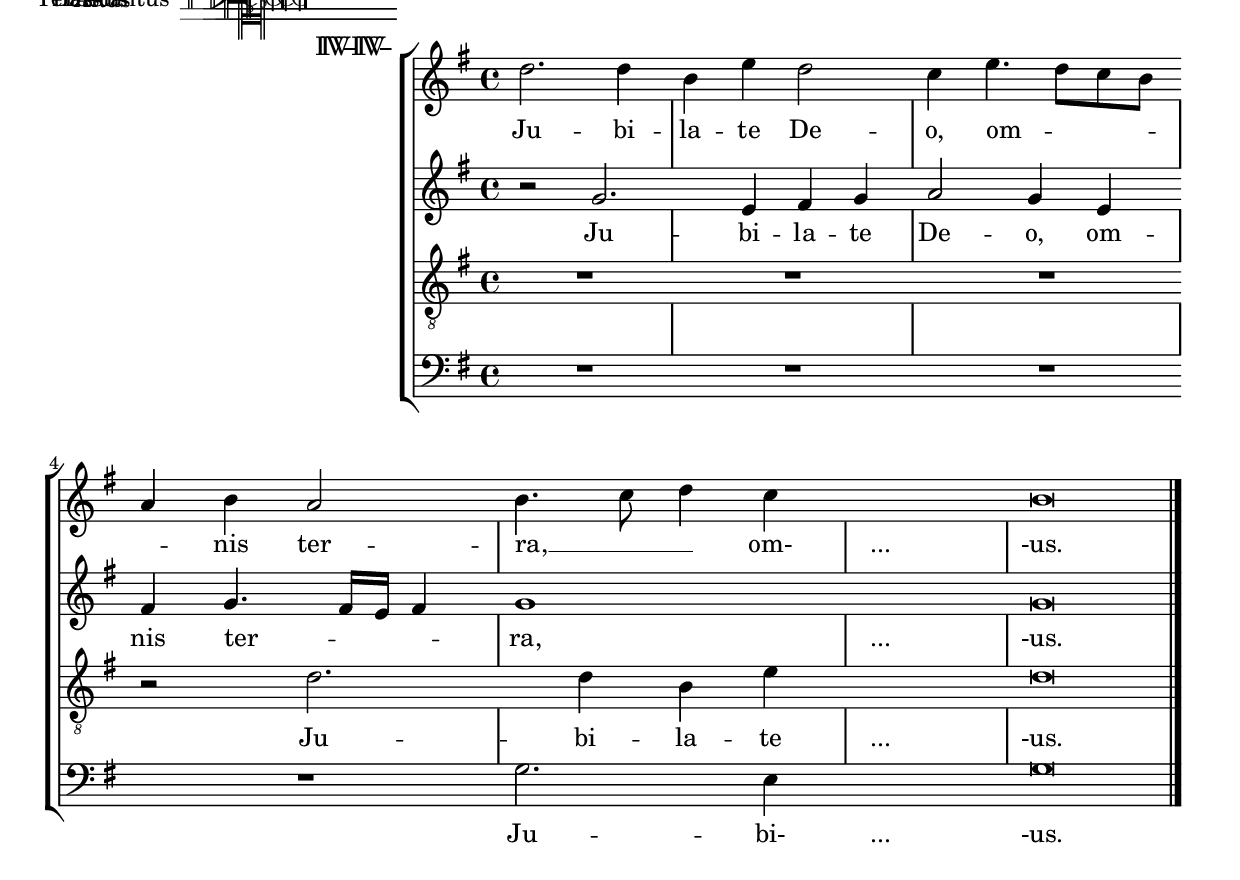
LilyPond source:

%% Do not edit this file; it is auto-generated from input/new
%% This file is in the public domain.
%% Note: this file works from version 2.12.0
\version "2.13.1"
\header {
%% Translation of GIT committish: 70f455b078620f842672c64c66d87a08158a24ac
  texidoces = "
Los «incipit» se pueden escribir utilizando el grob del nombre del
instruemento, pero manteniendo independientes las definiciones del
nombre del instrumento y del incipit."
 
 doctitlees = "Incipit"

  lsrtags = "staff-notation,ancient-notation"
  texidoc = "Incipits can be added using the instrument name grob, but
keeping separate the instrument name definition and the incipit definition."
  doctitle = "Incipit"
} % begin verbatim


incipit =
#(define-music-function (parser location incipit-music) (ly:music?)
  #{
    \once \override Staff.InstrumentName #'self-alignment-X = #RIGHT
    \once \override Staff.InstrumentName #'self-alignment-Y = #UP
    \once \override Staff.InstrumentName #'Y-offset = #4
    \once \override Staff.InstrumentName #'padding = #0.3
    \once \override Staff.InstrumentName #'stencil =
    #(lambda (grob)
       (let* ((instrument-name (ly:grob-property grob 'long-text))
              (layout (ly:output-def-clone (ly:grob-layout grob)))
              (music (make-music 'SequentialMusic
                      'elements (list (make-music 'ContextSpeccedMusic
                                        'context-type 'MensuralStaff
                                        'element (make-music 'PropertySet
                                                   'symbol 'instrumentName
                                                   'value instrument-name))
                                      $incipit-music)))
              (score (ly:make-score music))
              (mm (ly:output-def-lookup layout 'mm))
              (indent (ly:output-def-lookup layout 'indent))
              (width (ly:output-def-lookup layout 'incipit-width))
              (incipit-width (if (number? width)
                                 (* width mm)
                                 (* indent 0.5))))
         (ly:output-def-set-variable! layout 'indent (- indent incipit-width))
         (ly:output-def-set-variable! layout 'line-width indent)
         (ly:output-def-set-variable! layout 'ragged-right #f)
         (ly:output-def-set-variable! layout 'ragged-last #f)
         (ly:output-def-set-variable! layout 'system-count 1)
         (ly:score-add-output-def! score layout)
         (ly:grob-set-property! grob 'long-text
               (markup #:score score))
         (ly:system-start-text::print grob)))
  #})

%%%%%%%%%%%%%%%%%%%%%%%%%

global = {
  \set Score.skipBars = ##t
  \key g \major
  \time 4/4

  % the actual music
  \skip 1*8

  % let finis bar go through all staves
  \override Staff.BarLine #'transparent = ##f

  % finis bar
  \bar "|."
}

discantusIncipit = <<
  \new MensuralVoice = "discantusIncipit" <<
    \repeat unfold 9 { s1 \noBreak }
    {
      \clef "neomensural-c1"
      \key f \major
      \time 2/2
      c''1.
    }
  >>
  \new Lyrics \lyricsto discantusIncipit { IV- }
>>

discantusNotes = {
  \transpose c' c'' {
    \clef "treble"
    d'2. d'4 |
    b e' d'2 |
    c'4 e'4.( d'8 c' b |
    a4) b a2 |
    b4.( c'8 d'4) c'4 |
    \once \override NoteHead #'transparent = ##t
    c'1 |
    b\breve |
  }
}

discantusLyrics = \lyricmode {
  Ju -- bi -- |
  la -- te De -- |
  o, om --
  nis ter -- |
  ra, __ om- |
  "..." |
  -us. |
}

altusIncipit = <<
  \new MensuralVoice = "altusIncipit" <<
    \repeat unfold 9 { s1 \noBreak }
    {
      \clef "neomensural-c3"
      \key f \major
      \time 2/2
      r1 f'1.
    }
  >>
  \new Lyrics \lyricsto altusIncipit { IV- }
>>

altusNotes = {
  \transpose c' c'' {
    \clef "treble"
    % two measures
    r2 g2. e4 fis g |
    a2 g4 e |
    fis g4.( fis16 e fis4) |
    g1 |
    \once \override NoteHead #'transparent = ##t
    g1 |
    g\breve |
  }
}

altusLyrics = \lyricmode {
  % two measures
  Ju -- bi -- la -- te |
  De -- o, om -- |
  nis ter -- ra, |
  "..." |
  -us. |
}

tenorIncipit = <<
  \new MensuralVoice = "tenorIncipit" <<
    \repeat unfold 9 { s1 \noBreak }
    {
      \clef "neomensural-c4"
      \key f \major
      \time 2/2
      r\longa
      r\breve
      r1 c'1.
    }
  >>
  \new Lyrics \lyricsto tenorIncipit { IV- }
>>

tenorNotes = {
  \transpose c' c' {
    \once \override Staff.VerticalAxisGroup #'minimum-Y-extent = #'(-6 . 3)
    \clef "treble_8"
    R1 |
    R1 |
    R1 |
    % two measures
    r2 d'2. d'4 b e' |
    \once \override NoteHead #'transparent = ##t
    e'1 |
    d'\breve |
  }
}

tenorLyrics = \lyricmode {
  % two measures
  Ju -- bi -- la -- te |
  "..." |
  -us. 
}

bassusIncipit = <<
  \new MensuralVoice = "bassusIncipit" <<
    \repeat unfold 9 { s1 \noBreak }
    {
      \clef "bass"
      \key f \major
      \time 2/2
      %% incipit
      r\maxima
      f1.
    }
  >>
  \new Lyrics \lyricsto bassusIncipit { IV- }
>>

bassusNotes = {
  \transpose c' c' {
    \clef "bass"
    R1 |
    R1 |
    R1 |
    R1 |
    g2. e4 |
    \once \override NoteHead #'transparent = ##t
    e1 |
    g\breve |
  }
}

bassusLyrics = \lyricmode {
  Ju -- bi- |
  "..." |
  -us.
}

\score {
  <<
    \new StaffGroup = choirStaff <<
      \new Voice = "discantusNotes" <<
        \global
        \set Staff.instrumentName = #"Discantus"
        \incipit \discantusIncipit
        \discantusNotes
      >>
      \new Lyrics = "discantusLyrics" \lyricsto discantusNotes { \discantusLyrics }
      \new Voice = "altusNotes" <<
        \global
        \set Staff.instrumentName = #"Altus"
        \incipit \altusIncipit
        \altusNotes
      >>
      \new Lyrics = "altusLyrics" \lyricsto altusNotes { \altusLyrics }
      \new Voice = "tenorNotes" <<
        \global
        \set Staff.instrumentName = #"Tenor"
        \incipit \tenorIncipit
        \tenorNotes
      >>
      \new Lyrics = "tenorLyrics" \lyricsto tenorNotes { \tenorLyrics }
      \new Voice = "bassusNotes" <<
        \global
        \set Staff.instrumentName = #"Bassus"
        \incipit \bassusIncipit
        \bassusNotes
      >>
      \new Lyrics = "bassusLyrics" \lyricsto bassusNotes { \bassusLyrics }
    >>
  >>
  \layout {
    \context {
      \Score
      %% no bar lines in staves or lyrics
      \override BarLine #'transparent = ##t
    }
    %% the next two instructions keep the lyrics between the bar lines
    \context {
      \Lyrics
      \consists "Bar_engraver"
      \consists "Separating_line_group_engraver"
    }
    \context {
      \Voice
      %% no slurs
      \override Slur #'transparent = ##t
      %% Comment in the below "\remove" command to allow line
      %% breaking also at those bar lines where a note overlaps
      %% into the next measure.  The command is commented out in this
      %% short example score, but especially for large scores, you
      %% will typically yield better line breaking and thus improve
      %% overall spacing if you comment in the following command.
      %%\remove "Forbid_line_break_engraver"
    }
    indent = 6\cm
    incipit-width = 4\cm
  }
}
